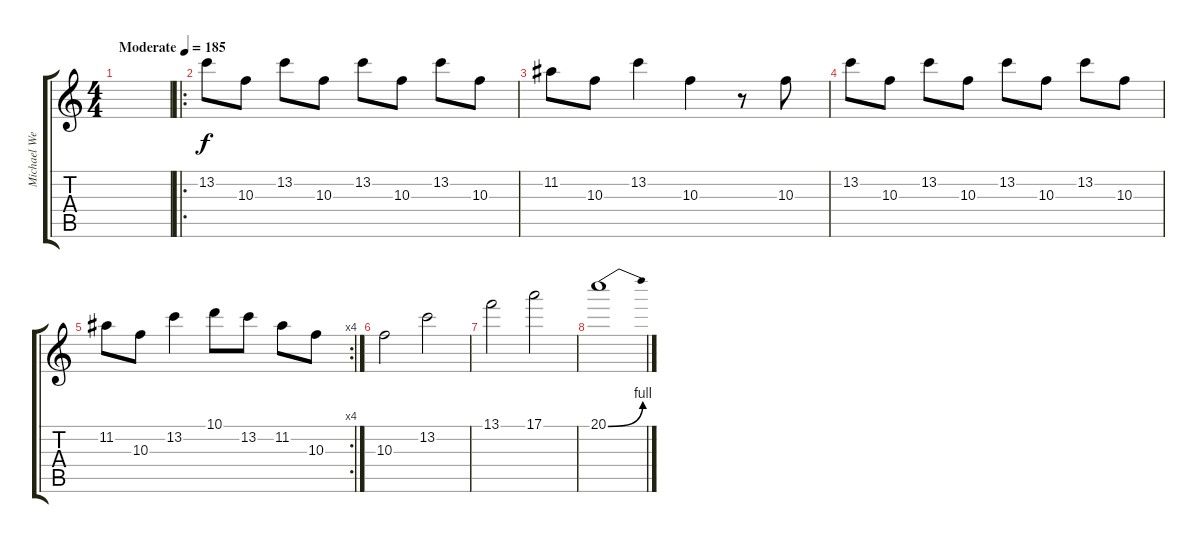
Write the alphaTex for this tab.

\track ("Michael Weikath" "Michael We") {instrument overdrivenguitar}
\staff {score tabs}
\tuning (E4 B3 G3 D3 A2 E2) {hide}
\ts (4 4)
\tempo (185 "Moderate")
\clef g2
\ks c
|
\ro
13.2.8 10.3.8 13.2.8 10.3.8 13.2.8 10.3.8 13.2.8 10.3.8 |
11.2.8 10.3.8 13.2.4 10.3.4 r.8 10.3.8 |
13.2.8 10.3.8 13.2.8 10.3.8 13.2.8 10.3.8 13.2.8 10.3.8 |
\rc 4
11.2.8 10.3.8 13.2.4 10.1.8 13.2.8 11.2.8 10.3.8 |
10.3.2 13.2.2 |
13.1.2 17.1.2 |
20.1{be (bend 0 0 60 4)}.1
